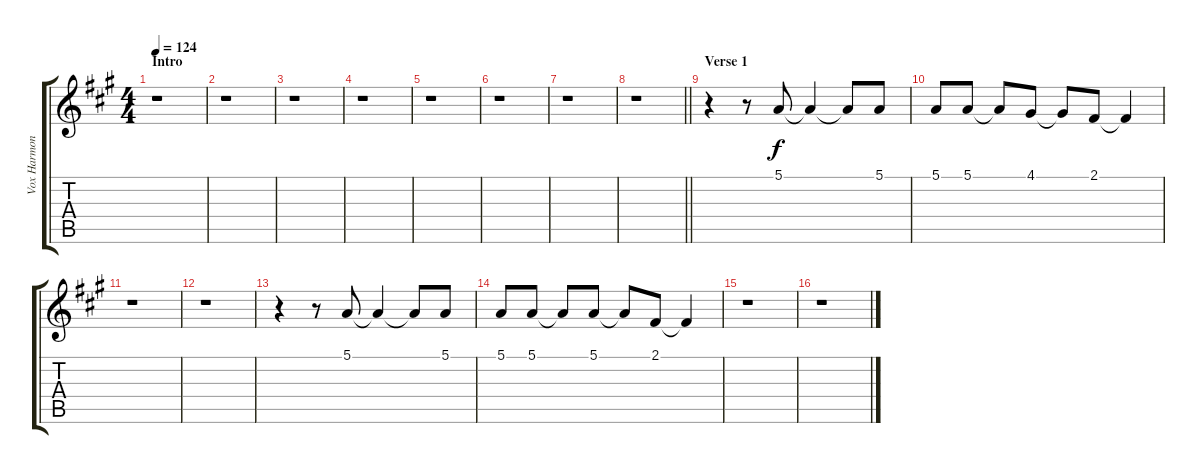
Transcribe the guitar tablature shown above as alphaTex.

\track ("Vox Harmony" "Vox Harmon") {instrument choiraahs}
\staff {score tabs}
\tuning (E4 B3 G3 D3 A2 E2) {hide}
\ts (4 4)
\section ("" "Intro")
\tempo 124
\clef g2
\ks a
r.1{dy f instrument choiraahs} |
r.1 |
r.1 |
r.1 |
r.1 |
r.1 |
r.1 |
\barLineRight lightlight
r.1 |
\section ("" "Verse 1")
r.4 r.8 5.1.8 5.1{t}.4 5.1{t}.8 5.1.8 |
5.1.8 5.1.8 5.1{t}.8 4.1.8 4.1{t}.8 2.1.8 2.1{t}.4 |
r.1 |
r.1 |
r.4 r.8 5.1.8 5.1{t}.4 5.1{t}.8 5.1.8 |
5.1.8 5.1.8 5.1{t}.8 5.1.8 5.1{t}.8 2.1.8 2.1{t}.4 |
r.1 |
r.1
